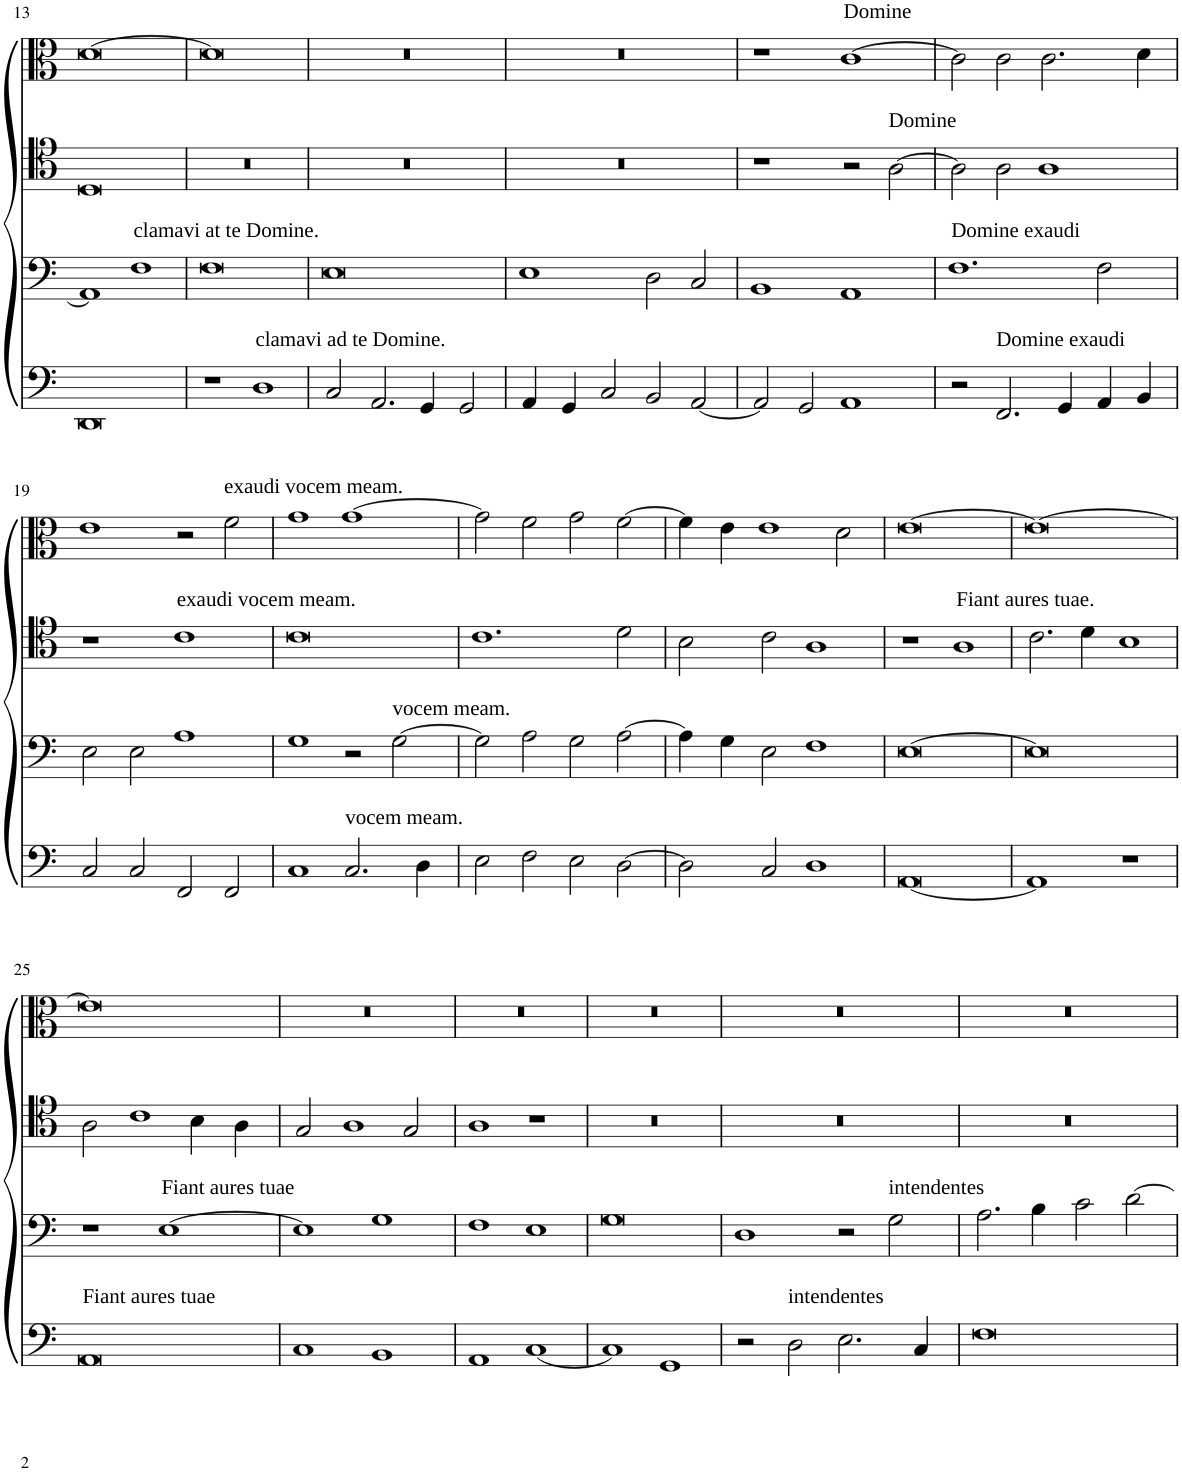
**kern	**kern	**kern	**kern
*part4	*part3	*part2	*part1
*staff4	*staff3	*staff2	*staff1
*I"Bassus	*I"Quintus	*I"Tenor	*I"Cantus
!!LO:PB:g=z
*clefF4	*clefF4	*clefC4	*clefC3
*k[]	*k[]	*k[]	*k[]
*M2/1	*M2/1	*M2/1	*M2/1
=13	=13	=13	=13
0DD	1AA]	0D	[0d
!	!LO:TX:a:t=clamavi at te Domine.	!	!
.	1F	.	.
=14	=14	=14	=14
1r	0F	0r	0d]
!LO:TX:a:t=clamavi ad te Domine.	!	!	!
1D	.	.	.
=15	=15	=15	=15
2C/	0E	0r	0r
2.AA/	.	.	.
4GG/	.	.	.
2GG/	.	.	.
=16	=16	=16	=16
4AA/	1E	0r	0r
4GG/	.	.	.
2C/	.	.	.
2BB/	2D\	.	.
[2AA/	2C/	.	.
=17	=17	=17	=17
2AA/]	1BB	1r	1r
2GG/	.	.	.
!	!	!	!LO:TX:a:t=Domine
1AA	1AA	2r	[1c
!	!	!LO:TX:a:t=Domine	!
.	.	[2A\	.
=18	=18	=18	=18
!	!LO:TX:a:t=Domine exaudi	!	!
2r	1.F	2A\]	2c\]
!LO:TX:a:t=Domine exaudi	!	!	!
2.FF/	.	2A\	2c\
.	.	1A	2.c\
4GG/	.	.	.
4AA/	2F\	.	.
4BB/	.	.	4d\
!!LO:LB:g=z
=19	=19	=19	=19
2C/	2E\	1r	1e
2C/	2E\	.	.
!	!	!LO:TX:a:t=exaudi vocem meam.	!
2FF/	1A	1c	2r
!	!	!	!LO:TX:a:t=exaudi vocem meam.
2FF/	.	.	2f\
=20	=20	=20	=20
1C	1G	0c	1g
!LO:TX:a:t=vocem meam.	!	!	!
2.C/	2r	.	[1g
!	!LO:TX:a:t=vocem meam.	!	!
.	[2G\	.	.
4D\	.	.	.
=21	=21	=21	=21
2E\	2G\]	1.c	2g\]
2F\	2A\	.	2f\
2E\	2G\	.	2g\
[2D\	[2A\	2d\	[2f\
=22	=22	=22	=22
2D\]	4A\]	2B\	4f\]
.	4G\	.	4e\
2C/	2E\	2c\	1e
1D	1F	1A	.
.	.	.	2d\
=23	=23	=23	=23
[0AA	[0E	1r	[0e
!	!	!LO:TX:a:t=Fiant aures tuae.	!
.	.	1A	.
=24	=24	=24	=24
1AA]	0E]	2.c\	0e_
.	.	4d\	.
1r	.	1B	.
!!LO:LB:g=z
=25	=25	=25	=25
!LO:TX:a:t=Fiant aures tuae	!	!	!
0AA	1r	2A\	0e]
.	.	1c	.
!	!LO:TX:a:t=Fiant aures tuae	!	!
.	[1E	.	.
.	.	4B\	.
.	.	4A\	.
=26	=26	=26	=26
1C	1E]	2G/	0r
.	.	1A	.
1BB	1G	.	.
.	.	2G/	.
=27	=27	=27	=27
1AA	1F	1A	0r
[1C	1E	1r	.
=28	=28	=28	=28
1C]	0G	0r	0r
1GG	.	.	.
=29	=29	=29	=29
2r	1D	0r	0r
!LO:TX:a:t=intendentes	!	!	!
2D\	.	.	.
2.E\	2r	.	.
!	!LO:TX:a:t=intendentes	!	!
.	2G\	.	.
4C/	.	.	.
=30	=30	=30	=30
0F	2.A\	0r	0r
.	4B\	.	.
.	2c\	.	.
.	[2d\	.	.
=	=	=	=
*-	*-	*-	*-
